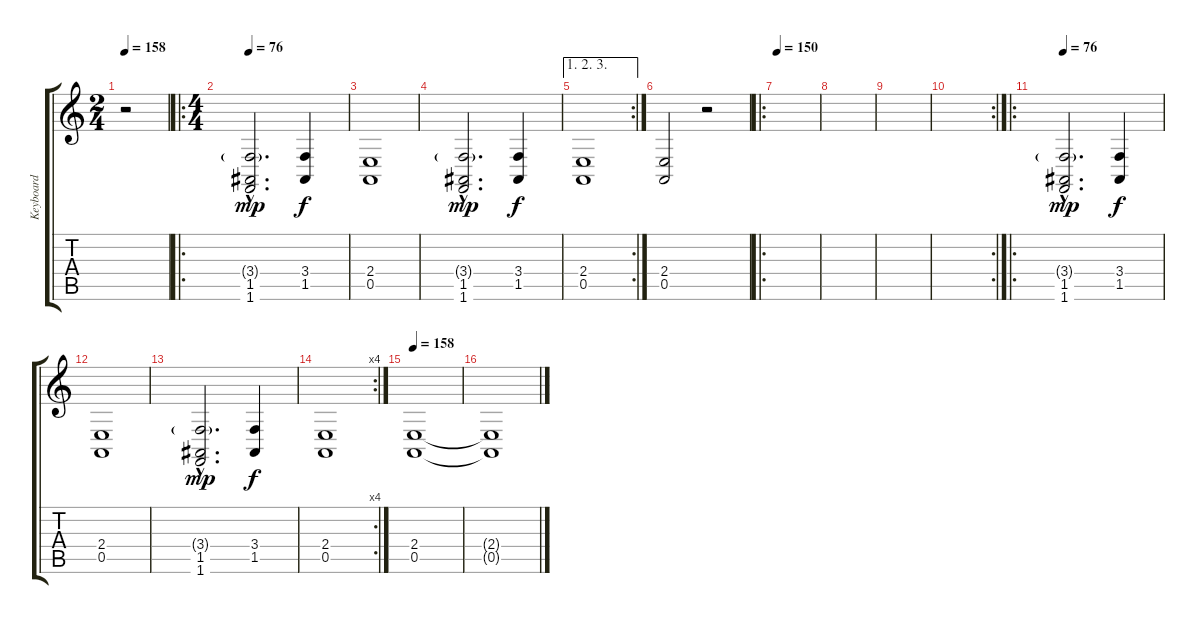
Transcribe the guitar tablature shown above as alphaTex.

\track ("Keyboard" "Keyboard") {instrument stringensemble1}
\staff {score tabs}
\tuning (E4 B3 G3 D3 A2 E2) {hide}
\ts (2 4)
\tempo 158
\tempo 76
\tempo 158
\clef g2
\ks c
r.2{dy mp instrument stringensemble1} |
\ro
\ts (4 4)
\tempo 76
(3.4{g hac} 1.5{hac} 1.6{hac}).2{d} (3.4 1.5).4{dy f} |
(2.4 0.5).1 |
(3.4{g hac} 1.5{hac} 1.6{hac}).2{d dy mp} (3.4 1.5).4{dy f} |
\ae (1 2 3)
\rc 2
(2.4 0.5).1 |
(2.4 0.5).2 r.2 |
\ro
\tempo 158
\tempo 150
|
|
|
\rc 2
|
\ro
\tempo 76
(3.4{g hac} 1.5{hac} 1.6{hac}).2{d dy mp} (3.4 1.5).4{dy f} |
(2.4 0.5).1 |
(3.4{g hac} 1.5{hac} 1.6{hac}).2{d dy mp} (3.4 1.5).4{dy f} |
\rc 4
(2.4 0.5).1 |
\tempo 158
(2.4 0.5).1{volume 0} |
(2.4{t} 0.5{t}).1
